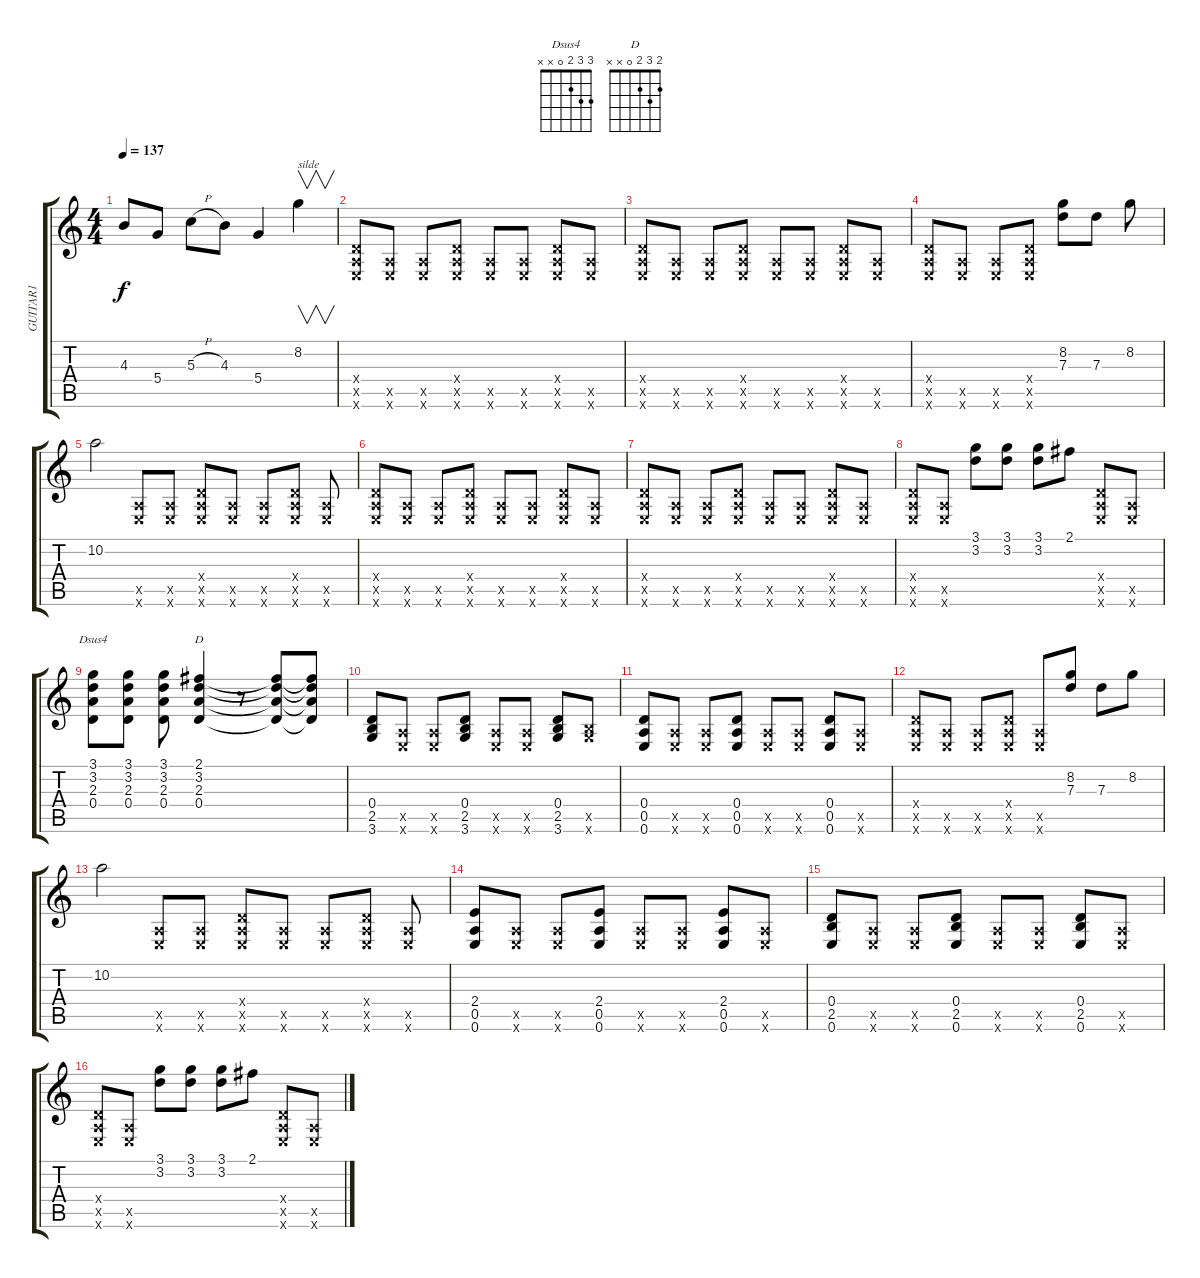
\track ("GUITAR1" "GUITAR1") {instrument distortionguitar}
\staff {score tabs}
\tuning (E4 B3 G3 D3 A2 E2) {hide}
\chord ("Dsus4" 3 3 2 0 x x)
\chord ("D" 2 3 2 0 x x)
\ts (4 4)
\tempo 137
\clef g2
\ks c
4.3.8{dy f} 5.4.8 5.3{h}.8 4.3.8 5.4.4 8.2.4{v txt "silde"} |
(0.4{x} 0.5{x} 0.6{x}).8{volume 16 balance 4} (0.5{x} 0.6{x}).8 (0.5{x} 0.6{x}).8 (0.4{x} 0.5{x} 0.6{x}).8 (0.5{x} 0.6{x}).8 (0.5{x} 0.6{x}).8 (0.4{x} 0.5{x} 0.6{x}).8 (0.5{x} 0.6{x}).8 |
(0.4{x} 0.5{x} 0.6{x}).8 (0.5{x} 0.6{x}).8 (0.5{x} 0.6{x}).8 (0.4{x} 0.5{x} 0.6{x}).8 (0.5{x} 0.6{x}).8 (0.5{x} 0.6{x}).8 (0.4{x} 0.5{x} 0.6{x}).8 (0.5{x} 0.6{x}).8 |
(0.4{x} 0.5{x} 0.6{x}).8 (0.5{x} 0.6{x}).8 (0.5{x} 0.6{x}).8 (0.4{x} 0.5{x} 0.6{x}).8 (8.2 7.3).8 7.3.8 8.2.8 |
10.2.2 (0.5{x} 0.6{x}).8 (0.5{x} 0.6{x}).8 (0.4{x} 0.5{x} 0.6{x}).8 (0.5{x} 0.6{x}).8 (0.5{x} 0.6{x}).8 (0.4{x} 0.5{x} 0.6{x}).8 (0.5{x} 0.6{x}).8 |
(0.4{x} 0.5{x} 0.6{x}).8 (0.5{x} 0.6{x}).8 (0.5{x} 0.6{x}).8 (0.4{x} 0.5{x} 0.6{x}).8 (0.5{x} 0.6{x}).8 (0.5{x} 0.6{x}).8 (0.4{x} 0.5{x} 0.6{x}).8 (0.5{x} 0.6{x}).8 |
(0.4{x} 0.5{x} 0.6{x}).8 (0.5{x} 0.6{x}).8 (0.5{x} 0.6{x}).8 (0.4{x} 0.5{x} 0.6{x}).8 (0.5{x} 0.6{x}).8 (0.5{x} 0.6{x}).8 (0.4{x} 0.5{x} 0.6{x}).8 (0.5{x} 0.6{x}).8 |
(0.4{x} 0.5{x} 0.6{x}).8 (0.5{x} 0.6{x}).8 (3.1 3.2).8{volume 8} (3.1 3.2).8{volume 10} (3.1 3.2).8{volume 11} 2.1.8{volume 7} (0.4{x} 0.5{x} 0.6{x}).8 (0.5{x} 0.6{x}).8 |
(3.1 3.2 2.3 0.4).8{ch "Dsus4" volume 9 balance 4} (3.1 3.2 2.3 0.4).8 (3.1 3.2 2.3 0.4).8 (2.1 3.2 2.3 0.4).4{ch "D"} r.8 (2.1{t} 3.2{t} 2.3{t} 0.4{t}).8 (2.1{t} 3.2{t} 2.3{t} 0.4{t}).8 |
(0.4 2.5 3.6).8{volume 15 balance 4} (0.5{x} 0.6{x}).8 (0.5{x} 0.6{x}).8 (0.4 2.5 3.6).8 (0.5{x} 0.6{x}).8 (0.5{x} 0.6{x}).8 (0.4 2.5 3.6).8 (2.5{x} 3.6{x}).8 |
(0.4 0.5 0.6).8 (0.5{x} 0.6{x}).8 (0.5{x} 0.6{x}).8 (0.4 0.5 0.6).8 (0.5{x} 0.6{x}).8 (0.5{x} 0.6{x}).8 (0.4 0.5 0.6).8 (0.5{x} 0.6{x}).8 |
(0.4{x} 0.5{x} 0.6{x}).8 (0.5{x} 0.6{x}).8 (0.5{x} 0.6{x}).8 (0.4{x} 0.5{x} 0.6{x}).8 (0.5{x} 0.6{x}).8 (8.2 7.3).8 7.3.8 8.2.8 |
10.2.2 (0.5{x} 0.6{x}).8 (0.5{x} 0.6{x}).8 (0.4{x} 0.5{x} 0.6{x}).8 (0.5{x} 0.6{x}).8 (0.5{x} 0.6{x}).8 (0.4{x} 0.5{x} 0.6{x}).8 (0.5{x} 0.6{x}).8 |
(2.4 0.5 0.6).8 (0.5{x} 0.6{x}).8 (0.5{x} 0.6{x}).8 (2.4 0.5 0.6).8 (0.5{x} 0.6{x}).8 (0.5{x} 0.6{x}).8 (2.4 0.5 0.6).8 (0.5{x} 0.6{x}).8 |
(0.4 2.5 0.6).8 (0.5{x} 0.6{x}).8 (0.5{x} 0.6{x}).8 (0.4 2.5 0.6).8 (0.5{x} 0.6{x}).8 (0.5{x} 0.6{x}).8 (0.4 2.5 0.6).8 (0.5{x} 0.6{x}).8 |
(0.4{x} 0.5{x} 0.6{x}).8 (0.5{x} 0.6{x}).8 (3.1 3.2).8{volume 8} (3.1 3.2).8{volume 8} (3.1 3.2).8{volume 9} 2.1.8{volume 8} (0.4{x} 0.5{x} 0.6{x}).8 (0.5{x} 0.6{x}).8
